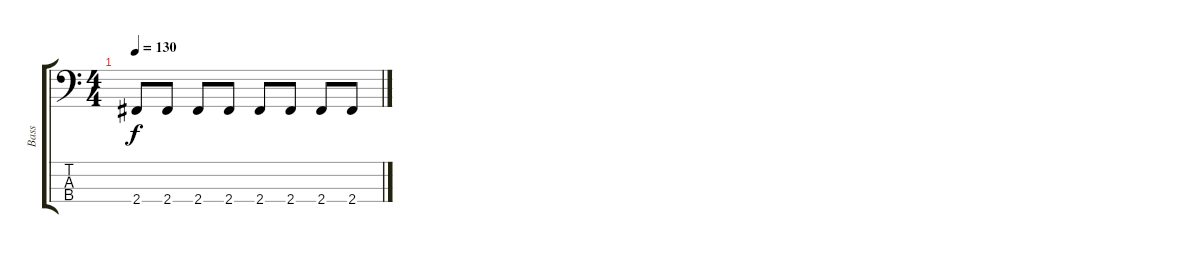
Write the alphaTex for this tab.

\track ("Bass" "Bass") {instrument electricbassfinger}
\staff {score tabs}
\tuning (G2 D2 A1 E1) {hide}
\ts (4 4)
\tempo 130
\clef f4
\ks c
2.4.8{dy f} 2.4.8 2.4.8 2.4.8 2.4.8 2.4.8 2.4.8 2.4.8
